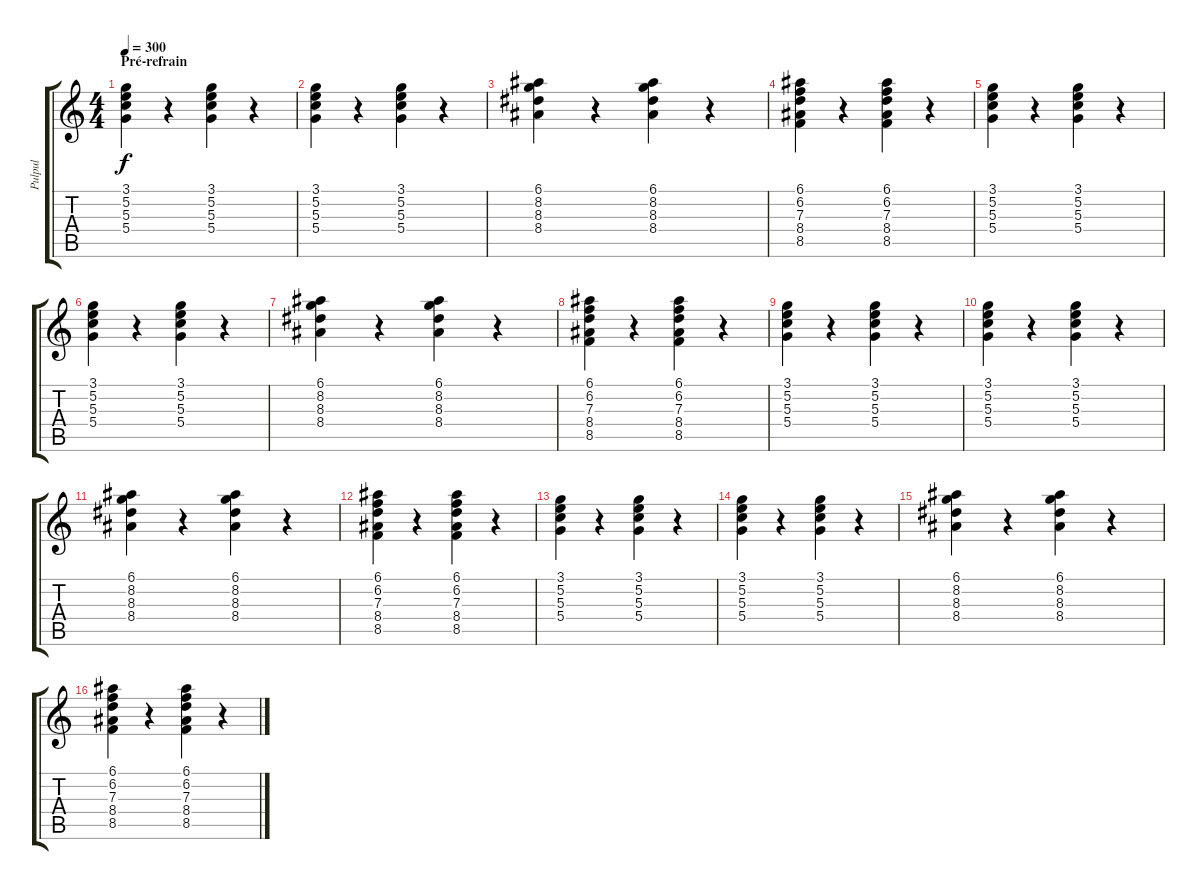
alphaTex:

\track ("Pulpul" "Pulpul") {instrument electricguitarclean}
\staff {score tabs}
\tuning (E4 B3 G3 D3 A2 E2) {hide}
\ts (4 4)
\section ("" "Pré-refrain")
\tempo 300
\clef g2
\ks c
(3.1 5.2 5.3 5.4).4{dy f instrument electricguitarclean} r.4 (3.1 5.2 5.3 5.4).4 r.4 |
(3.1 5.2 5.3 5.4).4 r.4 (3.1 5.2 5.3 5.4).4 r.4 |
(6.1 8.2 8.3 8.4).4 r.4 (6.1 8.2 8.3 8.4).4 r.4 |
(6.1 6.2 7.3 8.4 8.5).4 r.4 (6.1 6.2 7.3 8.4 8.5).4 r.4 |
(3.1 5.2 5.3 5.4).4 r.4 (3.1 5.2 5.3 5.4).4 r.4 |
(3.1 5.2 5.3 5.4).4 r.4 (3.1 5.2 5.3 5.4).4 r.4 |
(6.1 8.2 8.3 8.4).4 r.4 (6.1 8.2 8.3 8.4).4 r.4 |
(6.1 6.2 7.3 8.4 8.5).4 r.4 (6.1 6.2 7.3 8.4 8.5).4 r.4 |
(3.1 5.2 5.3 5.4).4 r.4 (3.1 5.2 5.3 5.4).4 r.4 |
(3.1 5.2 5.3 5.4).4 r.4 (3.1 5.2 5.3 5.4).4 r.4 |
(6.1 8.2 8.3 8.4).4 r.4 (6.1 8.2 8.3 8.4).4 r.4 |
(6.1 6.2 7.3 8.4 8.5).4 r.4 (6.1 6.2 7.3 8.4 8.5).4 r.4 |
(3.1 5.2 5.3 5.4).4 r.4 (3.1 5.2 5.3 5.4).4 r.4 |
(3.1 5.2 5.3 5.4).4 r.4 (3.1 5.2 5.3 5.4).4 r.4 |
(6.1 8.2 8.3 8.4).4 r.4 (6.1 8.2 8.3 8.4).4 r.4 |
(6.1 6.2 7.3 8.4 8.5).4 r.4 (6.1 6.2 7.3 8.4 8.5).4 r.4
